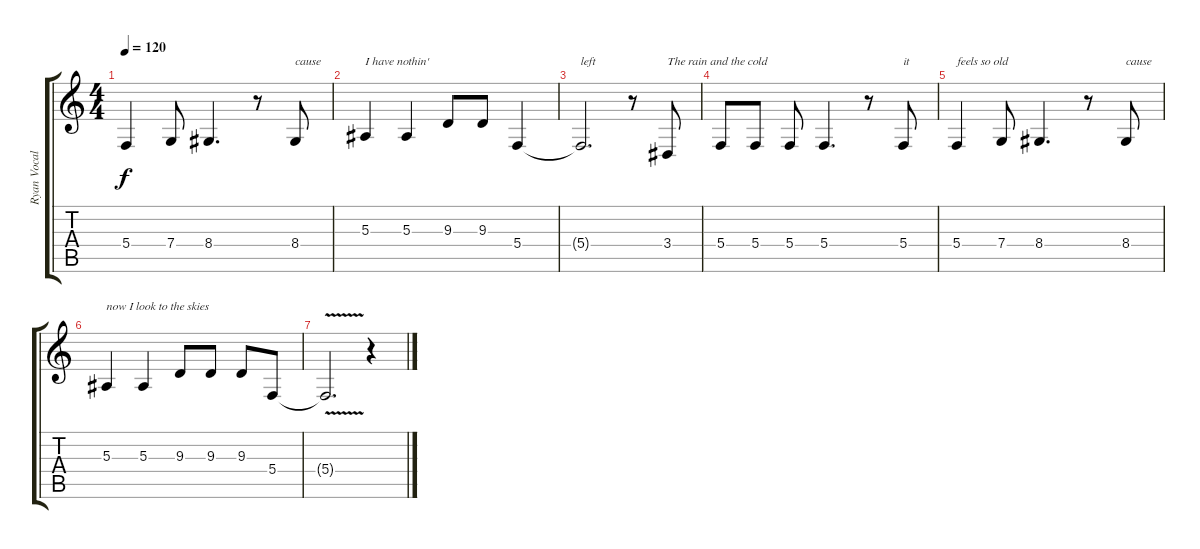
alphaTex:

\track ("Ryan Vocals" "Ryan Vocal") {instrument lead6voice}
\staff {score tabs}
\tuning (D4 A3 F3 C3 G2 D2) {hide}
\ts (4 4)
\tempo 120
\clef g2
\ks c
5.4.4{dy f} 7.4.8 8.4.4{d} r.8 8.4.8{txt "cause"} |
5.3.4{txt "I have nothin'"} 5.3.4 9.3.8 9.3.8 5.4.4 |
5.4{t}.2{d txt "left"} r.8 3.4.8{txt "The rain and the cold"} |
5.4.8 5.4.8 5.4.8 5.4.4{d} r.8 5.4.8{txt "it "} |
5.4.4{txt "feels so old"} 7.4.8 8.4.4{d} r.8 8.4.8{txt "cause"} |
5.3.4{txt "now I look to the skies"} 5.3.4 9.3.8 9.3.8 9.3.8 5.4.8 |
5.4{v t}.2{d} r.4
